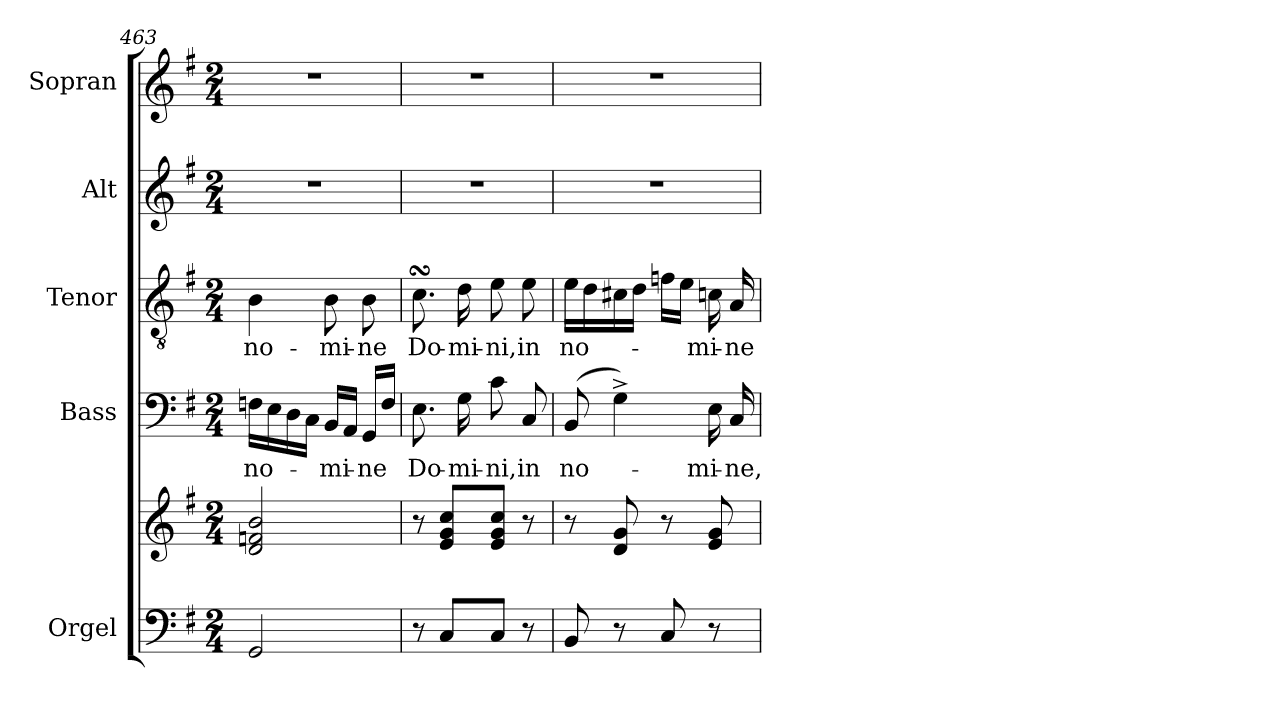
**kern	**kern	**kern	**text	**kern	**text	**kern	**kern
*part5	*part5	*part4	*part4	*part3	*part3	*part2	*part1
*staff6	*staff5	*staff4	*staff4	*staff3	*staff3	*staff2	*staff1
*I"Orgel	*	*I"Bass	*	*I"Tenor	*	*I"Alt	*I"Sopran
*I'Org.	*	*I'B.	*	*I'T.	*	*I'A.	*I'S.
*clefF4	*clefG2	*clefF4	*	*clefGv2	*	*clefG2	*clefG2
*k[f#]	*k[f#]	*k[f#]	*	*k[f#]	*	*k[f#]	*k[f#]
*G:	*G:	*G:	*	*G:	*	*G:	*G:
*M2/4	*M2/4	*M2/4	*	*M2/4	*	*M2/4	*M2/4
=463	=463	=463	=463	=463	=463	=463	=463
!	!	!	!LO:LY:b	!	!LO:LY:b	!	!
2GG/	2d/ 2fn/ 2b/	16Fn\LL	no-	4B\	no-	2r	2r
.	.	16E\	.	.	.	.	.
.	.	16D\	.	.	.	.	.
.	.	16C\JJ	.	.	.	.	.
!	!	!	!LO:LY:b	!	!LO:LY:b	!	!
.	.	16BB/LL	-mi-	8B\	-mi-	.	.
.	.	16AA/JJ	.	.	.	.	.
!	!	!	!LO:LY:b	!	!LO:LY:b	!	!
.	.	16GG/LL	-ne	8B\	-ne	.	.
.	.	16F/JJ	.	.	.	.	.
!!LO:LB:g=z
=464	=464	=464	=464	=464	=464	=464	=464
!	!	!	!LO:LY:b	!	!LO:LY:b	!	!
8r	8r	8.E\	Do-	8.csSSs\	Do-	2r	2r
8C/L	8e/ 8g/ 8cc/L	.	.	.	.	.	.
!	!	!	!LO:LY:b	!	!LO:LY:b	!	!
.	.	16G\	-mi-	16d\	-mi-	.	.
!	!	!	!LO:LY:b	!	!LO:LY:b	!	!
8C/J	8e/ 8g/ 8cc/J	8c\	-ni,	8e\	-ni,	.	.
!	!	!	!LO:LY:b	!	!LO:LY:b	!	!
8r	8r	8C/	in	8e\	in	.	.
=465	=465	=465	=465	=465	=465	=465	=465
!	!	!	!LO:LY:b	!	!LO:LY:b	!	!
8BB/	8r	(8BB/	no-	16e\LL	no-	2r	2r
.	.	.	.	16d\	.	.	.
8r	8d/ 8g/	4G^>\)	.	16c#X\	.	.	.
.	.	.	.	16d\JJ	.	.	.
8C/	8r	.	.	16fn\LL	.	.	.
.	.	.	.	16e\JJ	.	.	.
!	!	!	!LO:LY:b	!	!LO:LY:b	!	!
8r	8e/ 8g/	16E\	-mi-	16cn\	-mi-	.	.
!	!	!	!LO:LY:b	!	!LO:LY:b	!	!
.	.	16C/	-ne,	16A/	-ne	.	.
=	=	=	=	=	=	=	=
*-	*-	*-	*-	*-	*-	*-	*-
